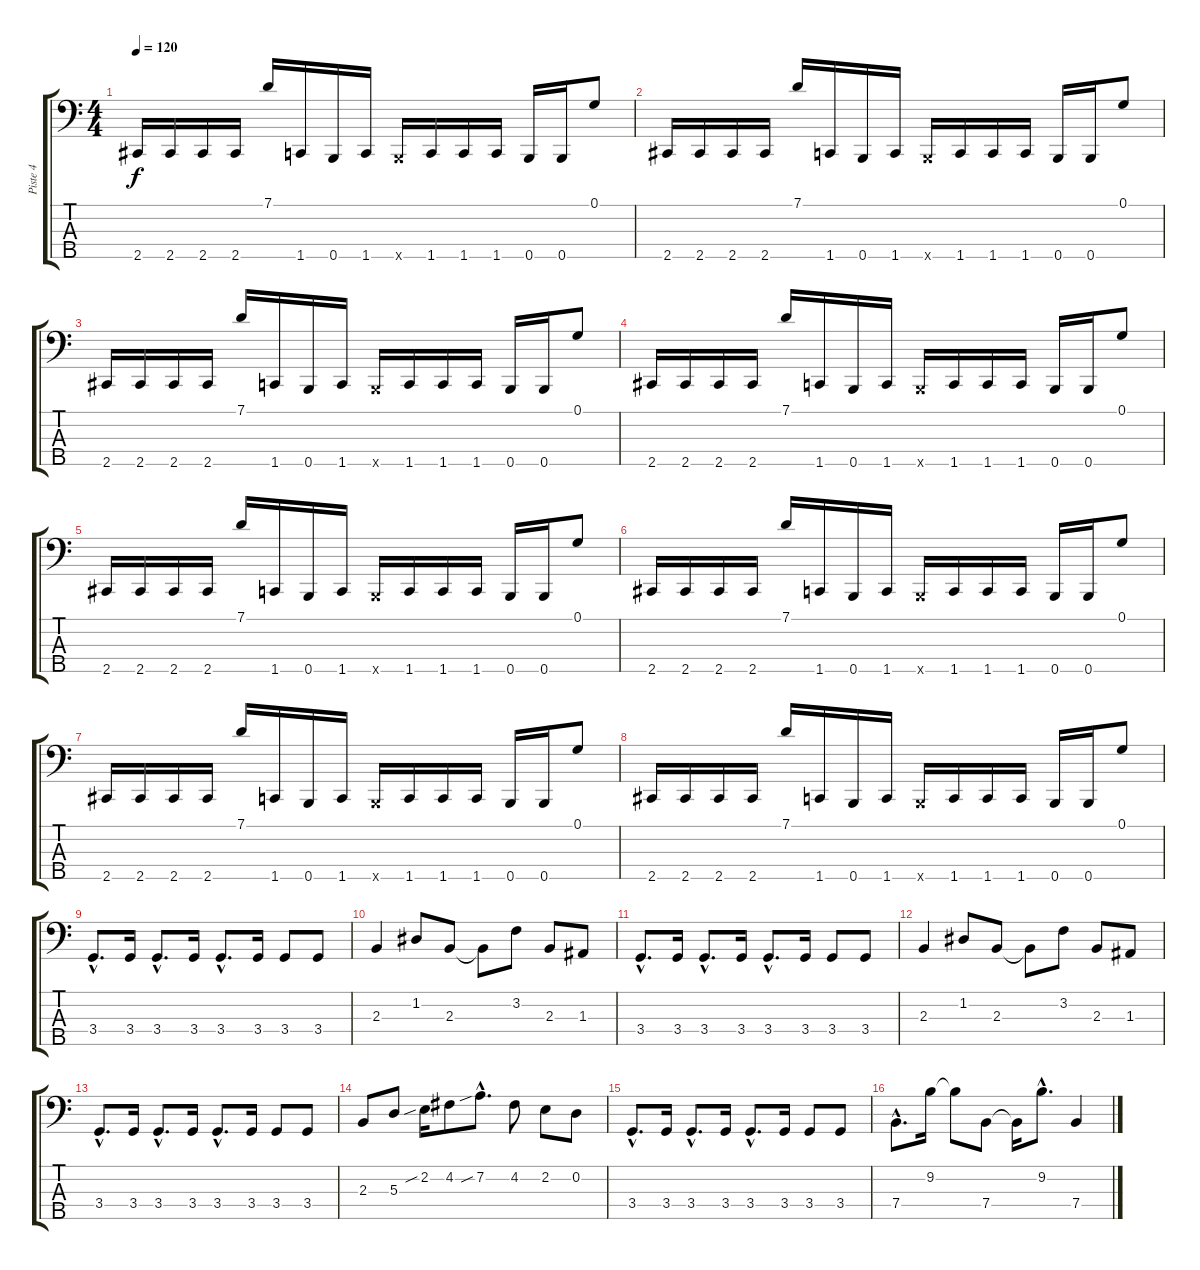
\track ("Piste 4" "Piste 4") {instrument slapbass1}
\staff {score tabs}
\tuning (G2 D2 A1 E1 B0) {hide}
\ts (4 4)
\tempo 120
\clef f4
\ks c
2.5.16{dy f} 2.5.16 2.5.16 2.5.16 7.1.16 1.5.16 0.5.16 1.5.16 0.5{x}.16 1.5.16 1.5.16 1.5.16 0.5.16 0.5.16 0.1.8 |
2.5.16 2.5.16 2.5.16 2.5.16 7.1.16 1.5.16 0.5.16 1.5.16 0.5{x}.16 1.5.16 1.5.16 1.5.16 0.5.16 0.5.16 0.1.8 |
2.5.16 2.5.16 2.5.16 2.5.16 7.1.16 1.5.16 0.5.16 1.5.16 0.5{x}.16 1.5.16 1.5.16 1.5.16 0.5.16 0.5.16 0.1.8 |
2.5.16 2.5.16 2.5.16 2.5.16 7.1.16 1.5.16 0.5.16 1.5.16 0.5{x}.16 1.5.16 1.5.16 1.5.16 0.5.16 0.5.16 0.1.8 |
2.5.16 2.5.16 2.5.16 2.5.16 7.1.16 1.5.16 0.5.16 1.5.16 0.5{x}.16 1.5.16 1.5.16 1.5.16 0.5.16 0.5.16 0.1.8 |
2.5.16 2.5.16 2.5.16 2.5.16 7.1.16 1.5.16 0.5.16 1.5.16 0.5{x}.16 1.5.16 1.5.16 1.5.16 0.5.16 0.5.16 0.1.8 |
2.5.16 2.5.16 2.5.16 2.5.16 7.1.16 1.5.16 0.5.16 1.5.16 0.5{x}.16 1.5.16 1.5.16 1.5.16 0.5.16 0.5.16 0.1.8 |
2.5.16 2.5.16 2.5.16 2.5.16 7.1.16 1.5.16 0.5.16 1.5.16 0.5{x}.16 1.5.16 1.5.16 1.5.16 0.5.16 0.5.16 0.1.8 |
3.4{hac}.8{d instrument electricbassfinger} 3.4.16 3.4{hac}.8{d} 3.4.16 3.4{hac}.8{d} 3.4.16 3.4.8 3.4.8 |
2.3.4 1.2.8 2.3.8 2.3{t}.8 3.2.8 2.3.8 1.3.8 |
3.4{hac}.8{d} 3.4.16 3.4{hac}.8{d} 3.4.16 3.4{hac}.8{d} 3.4.16 3.4.8 3.4.8 |
2.3.4 1.2.8 2.3.8 2.3{t}.8 3.2.8 2.3.8 1.3.8 |
3.4{hac}.8{d} 3.4.16 3.4{hac}.8{d} 3.4.16 3.4{hac}.8{d} 3.4.16 3.4.8 3.4.8 |
2.3.8 5.3.8 2.2{sib}.16 4.2.8 7.2{sib hac}.8{d} 4.2.8 2.2.8 0.2.8 |
3.4{hac}.8{d} 3.4.16 3.4{hac}.8{d} 3.4.16 3.4{hac}.8{d} 3.4.16 3.4.8 3.4.8 |
7.4{hac}.8{d instrument slapbass1} 9.2.16 9.2{t}.8 7.4.8 7.4{t}.16 9.2{hac}.8{d} 7.4.4
